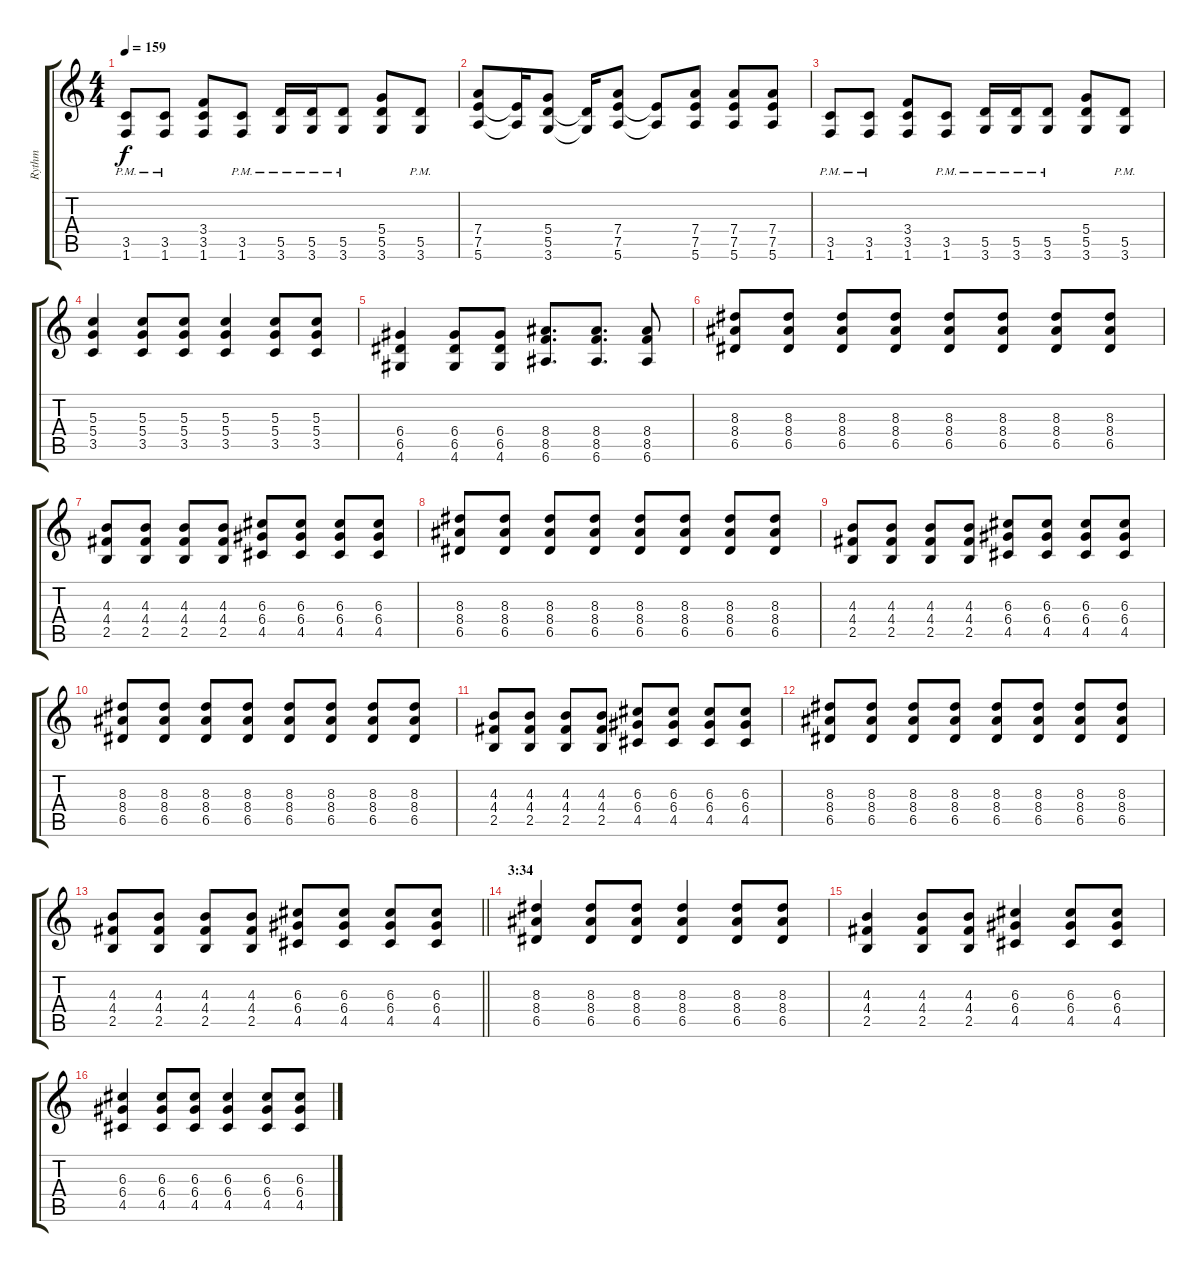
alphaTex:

\track ("Rythm" "Rythm") {instrument distortionguitar}
\staff {score tabs}
\tuning (E4 B3 G3 D3 A2 E2) {hide}
\ts (4 4)
\tempo 159
\clef g2
\ks c
(3.5{pm} 1.6{pm}).8{dy f} (3.5{pm} 1.6{pm}).8 (3.4 3.5 1.6).8 (3.5{pm} 1.6{pm}).8 (5.5{pm} 3.6{pm}).16 (5.5{pm} 3.6{pm}).16 (5.5{pm} 3.6{pm}).8 (5.4 5.5 3.6).8 (5.5{pm} 3.6{pm}).8 |
(7.4 7.5 5.6).8 (7.5{t} 5.6{t}).16 (5.4 5.5 3.6).8 (5.5{t} 3.6{t}).16 (7.4 7.5 5.6).8 (7.5{t} 5.6{t}).8 (7.4 7.5 5.6).8 (7.4 7.5 5.6).8 (7.4 7.5 5.6).8 |
(3.5{pm} 1.6{pm}).8 (3.5{pm} 1.6{pm}).8 (3.4 3.5 1.6).8 (3.5{pm} 1.6{pm}).8 (5.5{pm} 3.6{pm}).16 (5.5{pm} 3.6{pm}).16 (5.5{pm} 3.6{pm}).8 (5.4 5.5 3.6).8 (5.5{pm} 3.6{pm}).8 |
(5.3 5.4 3.5).4 (5.3 5.4 3.5).8 (5.3 5.4 3.5).8 (5.3 5.4 3.5).4 (5.3 5.4 3.5).8 (5.3 5.4 3.5).8 |
(6.4 6.5 4.6).4 (6.4 6.5 4.6).8 (6.4 6.5 4.6).8 (8.4 8.5 6.6).8{d} (8.4 8.5 6.6).8{d} (8.4 8.5 6.6).8 |
(8.3 8.4 6.5).8 (8.3 8.4 6.5).8 (8.3 8.4 6.5).8 (8.3 8.4 6.5).8 (8.3 8.4 6.5).8 (8.3 8.4 6.5).8 (8.3 8.4 6.5).8 (8.3 8.4 6.5).8 |
(4.3 4.4 2.5).8 (4.3 4.4 2.5).8 (4.3 4.4 2.5).8 (4.3 4.4 2.5).8 (6.3 6.4 4.5).8 (6.3 6.4 4.5).8 (6.3 6.4 4.5).8 (6.3 6.4 4.5).8 |
(8.3 8.4 6.5).8 (8.3 8.4 6.5).8 (8.3 8.4 6.5).8 (8.3 8.4 6.5).8 (8.3 8.4 6.5).8 (8.3 8.4 6.5).8 (8.3 8.4 6.5).8 (8.3 8.4 6.5).8 |
(4.3 4.4 2.5).8 (4.3 4.4 2.5).8 (4.3 4.4 2.5).8 (4.3 4.4 2.5).8 (6.3 6.4 4.5).8 (6.3 6.4 4.5).8 (6.3 6.4 4.5).8 (6.3 6.4 4.5).8 |
(8.3 8.4 6.5).8 (8.3 8.4 6.5).8 (8.3 8.4 6.5).8 (8.3 8.4 6.5).8 (8.3 8.4 6.5).8 (8.3 8.4 6.5).8 (8.3 8.4 6.5).8 (8.3 8.4 6.5).8 |
(4.3 4.4 2.5).8 (4.3 4.4 2.5).8 (4.3 4.4 2.5).8 (4.3 4.4 2.5).8 (6.3 6.4 4.5).8 (6.3 6.4 4.5).8 (6.3 6.4 4.5).8 (6.3 6.4 4.5).8 |
(8.3 8.4 6.5).8 (8.3 8.4 6.5).8 (8.3 8.4 6.5).8 (8.3 8.4 6.5).8 (8.3 8.4 6.5).8 (8.3 8.4 6.5).8 (8.3 8.4 6.5).8 (8.3 8.4 6.5).8 |
\barLineRight lightlight
(4.3 4.4 2.5).8 (4.3 4.4 2.5).8 (4.3 4.4 2.5).8 (4.3 4.4 2.5).8 (6.3 6.4 4.5).8 (6.3 6.4 4.5).8 (6.3 6.4 4.5).8 (6.3 6.4 4.5).8 |
\section ("" "3:34")
(8.3 8.4 6.5).4 (8.3 8.4 6.5).8 (8.3 8.4 6.5).8 (8.3 8.4 6.5).4 (8.3 8.4 6.5).8 (8.3 8.4 6.5).8 |
(4.3 4.4 2.5).4 (4.3 4.4 2.5).8 (4.3 4.4 2.5).8 (6.3 6.4 4.5).4 (6.3 6.4 4.5).8 (6.3 6.4 4.5).8 |
(6.3 6.4 4.5).4 (6.3 6.4 4.5).8 (6.3 6.4 4.5).8 (6.3 6.4 4.5).4 (6.3 6.4 4.5).8 (6.3 6.4 4.5).8
